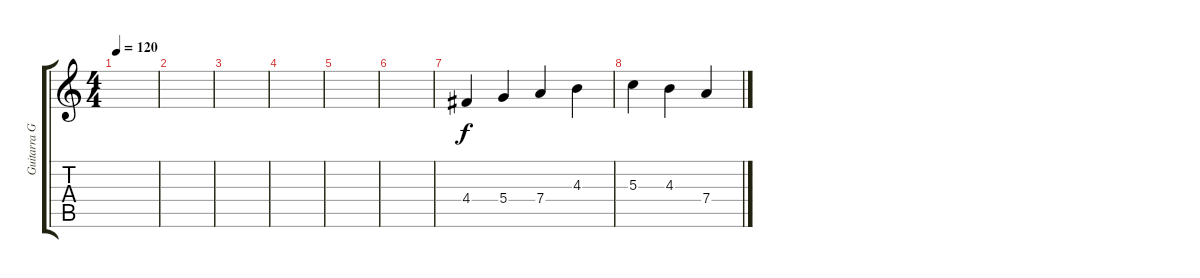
\track ("Guitarra Guia" "Guitarra G") {instrument acousticguitarsteel}
\staff {score tabs}
\tuning (E4 B3 G3 D3 A2 E2) {hide}
\ts (4 4)
\tempo 120
\clef g2
\ks c
|
|
|
|
|
|
4.4.4 5.4.4 7.4.4 4.3.4 |
5.3.4 4.3.4 7.4.4
